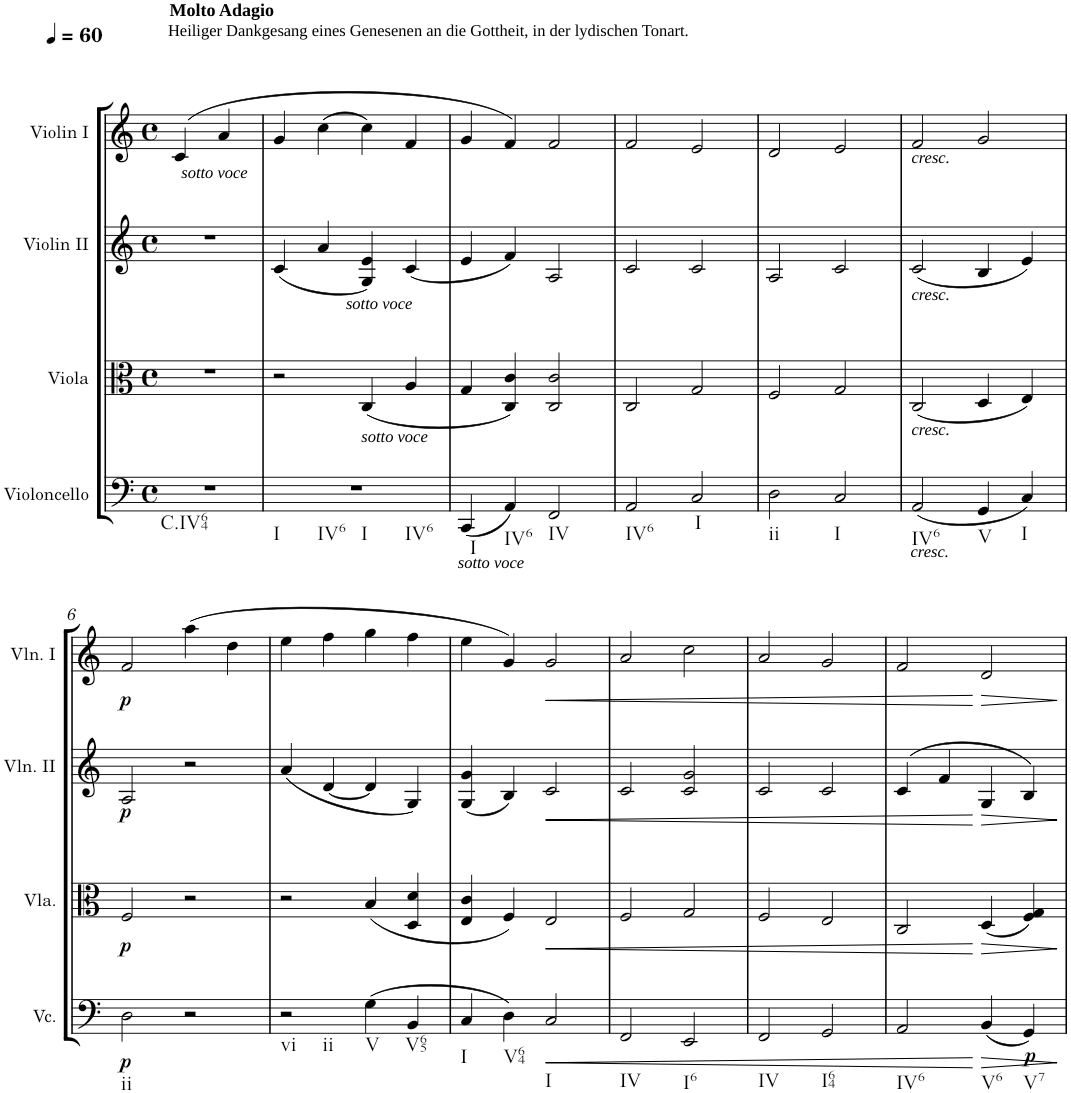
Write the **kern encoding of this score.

**kern	**dynam	**kern	**dynam	**kern	**dynam	**kern	**dynam
*part4	*part4	*part3	*part3	*part2	*part2	*part1	*part1
*staff4	*staff4	*staff3	*staff3	*staff2	*staff2	*staff1	*staff1
*I"Violoncello	*	*I"Viola	*	*I"Violin II	*	*I"Violin I	*
*I'Vc.	*	*I'Vla.	*	*I'Vln. II	*	*I'Vln. I	*
*clefF4	*	*clefC3	*	*clefG2	*	*clefG2	*
*k[]	*	*k[]	*	*k[]	*	*k[]	*
*M4/4	*	*M4/4	*	*M4/4	*	*M4/4	*
*met(c)	*	*met(c)	*	*met(c)	*	*met(c)	*
*MM60	*	*MM60	*	*MM60	*	*MM60	*
=	=	=	=	=	=	=	=
!	!	!	!	!	!	!LO:TX:a:t=Heiliger Dankgesang eines Genesenen an die Gottheit, in der lydischen Tonart.	!
!	!	!	!	!	!	!LO:TX:a:B:t=Molto Adagio	!
!LO:TX:b:t=C.IV64	!	!	!	!	!	!	!
1r	.	1r	.	1r	.	(4c/	.
!	!	!	!	!	!	!LO:TX:b:i:t=sotto voce	!
.	.	.	.	.	.	4a/	.
.	.	.	.	.	.	2ryy	.
=1	=1	=1	=1	=1	=1	=1	=1
!	!	!	!	!LO:TX:b:i:t=sotto voce	!	!	!
!LO:TX:b:t=I	!	!	!	!	!	!	!
!LO:TX:b:t=IV6	!	!	!	!	!	!	!
!LO:TX:b:t=I	!	!	!	!	!	!	!
!LO:TX:b:t=IV6	!	!	!	!	!	!	!
1r	.	2r	.	(4c/	.	4g/	.
.	.	.	.	4a/	.	(4cc\	.
!	!	!LO:TX:b:i:t=sotto voce	!	!	!	!	!
.	.	(4C/	.	4G/ 4e/)	.	4cc\)	.
.	.	4A/	.	(4c/	.	4f/	.
=2	=2	=2	=2	=2	=2	=2	=2
!LO:TX:b:i:t=sotto voce	!	!	!	!	!	!	!
!LO:TX:b:t=I	!	!	!	!	!	!	!
(4CC/	.	4G/	.	4e/	.	4g/	.
!LO:TX:b:t=IV6	!	!	!	!	!	!	!
4AA/)	.	4C/ 4c/)	.	4f/)	.	4f/)	.
!LO:TX:b:t=IV	!	!	!	!	!	!	!
2FF/	.	2C/ 2c/	.	2A/	.	2f/	.
=3	=3	=3	=3	=3	=3	=3	=3
!LO:TX:b:t=IV6	!	!	!	!	!	!	!
2AA/	.	2C/	.	2c/	.	2f/	.
!LO:TX:b:t=I	!	!	!	!	!	!	!
2C/	.	2G/	.	2c/	.	2e/	.
=4	=4	=4	=4	=4	=4	=4	=4
!LO:TX:b:t=ii	!	!	!	!	!	!	!
2D\	.	2F/	.	2A/	.	2d/	.
!LO:TX:b:t=I	!	!	!	!	!	!	!
2C/	.	2G/	.	2c/	.	2e/	.
=5	=5	=5	=5	=5	=5	=5	=5
!	!	!	!	!	!	!LO:TX:b:i:t=cresc.	!
!	!	!	!	!LO:TX:b:i:t=cresc.	!	!	!
!	!	!LO:TX:b:i:t=cresc.	!	!	!	!	!
!LO:TX:b:i:t=cresc.	!	!	!	!	!	!	!
!LO:TX:b:t=IV6	!	!	!	!	!	!	!
(2AA/	.	(2C/	.	(2c/	.	2f/	.
!LO:TX:b:t=V	!	!	!	!	!	!	!
4GG/	.	4D/	.	4B/	.	2g/	.
!LO:TX:b:t=I	!	!	!	!	!	!	!
4C/)	.	4E/)	.	4e/)	.	.	.
!!LO:LB:g=z
=6	=6	=6	=6	=6	=6	=6	=6
!LO:TX:b:t=ii	!	!	!	!	!	!	!
!	!LO:DY:b	!	!LO:DY:b	!	!LO:DY:b	!	!LO:DY:b
2D\	p	2F/	p	2A/	p	2f/	p
2r	.	2r	.	2r	.	(4aa\	.
.	.	.	.	.	.	4dd\	.
=7	=7	=7	=7	=7	=7	=7	=7
!LO:TX:b:t=vi	!	!	!	!	!	!	!
!LO:TX:b:t=ii	!	!	!	!	!	!	!
2r	.	2r	.	(4a/	.	4ee\	.
.	.	.	.	[4d/	.	4ff\	.
!LO:TX:b:t=V	!	!	!	!	!	!	!
(4G\	.	(4B/	.	4d/]	.	4gg\	.
!LO:TX:b:t=V65	!	!	!	!	!	!	!
4BB/	.	4D/ 4d/	.	4G/)	.	4ff\	.
=8	=8	=8	=8	=8	=8	=8	=8
!LO:TX:b:t=I	!	!	!	!	!	!	!
4C/	.	4E/ 4c/	.	(4G/ 4g/	.	4ee\	.
!LO:TX:b:t=V64	!	!	!	!	!	!	!
4D\)	.	4F/)	.	4B/)	.	4g/)	.
!LO:TX:b:t=I	!	!	!	!	!	!	!
!	!LO:HP:b	!	!LO:HP:b	!	!LO:HP:b	!	!LO:HP:b
2C/	<	2E/	<	2c/	<	2g/	<
=9	=9	=9	=9	=9	=9	=9	=9
!LO:TX:b:t=IV	!	!	!	!	!	!	!
2FF/	.	2F/	.	2c/	.	2a/	.
!LO:TX:b:t=I6	!	!	!	!	!	!	!
2EE/	.	2G/	.	2c/ 2g/	.	2cc\	.
=10	=10	=10	=10	=10	=10	=10	=10
!LO:TX:b:t=IV	!	!	!	!	!	!	!
2FF/	.	2F/	.	2c/	.	2a/	.
!LO:TX:b:t=I64	!	!	!	!	!	!	!
2GG/	.	2E/	.	2c/	.	2g/	.
=11	=11	=11	=11	=11	=11	=11	=11
!LO:TX:b:t=IV6	!	!	!	!	!	!	!
2AA/	.	2C/	.	(>4c/	.	2f/	.
.	.	.	.	4f/	.	.	.
!LO:TX:b:t=V6	!	!	!	!	!	!	!
!	!LO:HP:n=1:b	!	!LO:HP:n=1:b	!	!LO:HP:n=1:b	!	!LO:HP:n=1:b
(4BB/	[ >	(4D/	[ >	4G/	[ >	2d/	[ >
!LO:TX:b:t=V7	!	!	!	!	!	!	!
!	!LO:DY:b	!	!	!	!	!	!
4GG/)	p	4F/ 4G/)	.	4B/)	.	.	.
.	]	.	]	.	]	.	]
=	=	=	=	=	=	=	=
*-	*-	*-	*-	*-	*-	*-	*-
